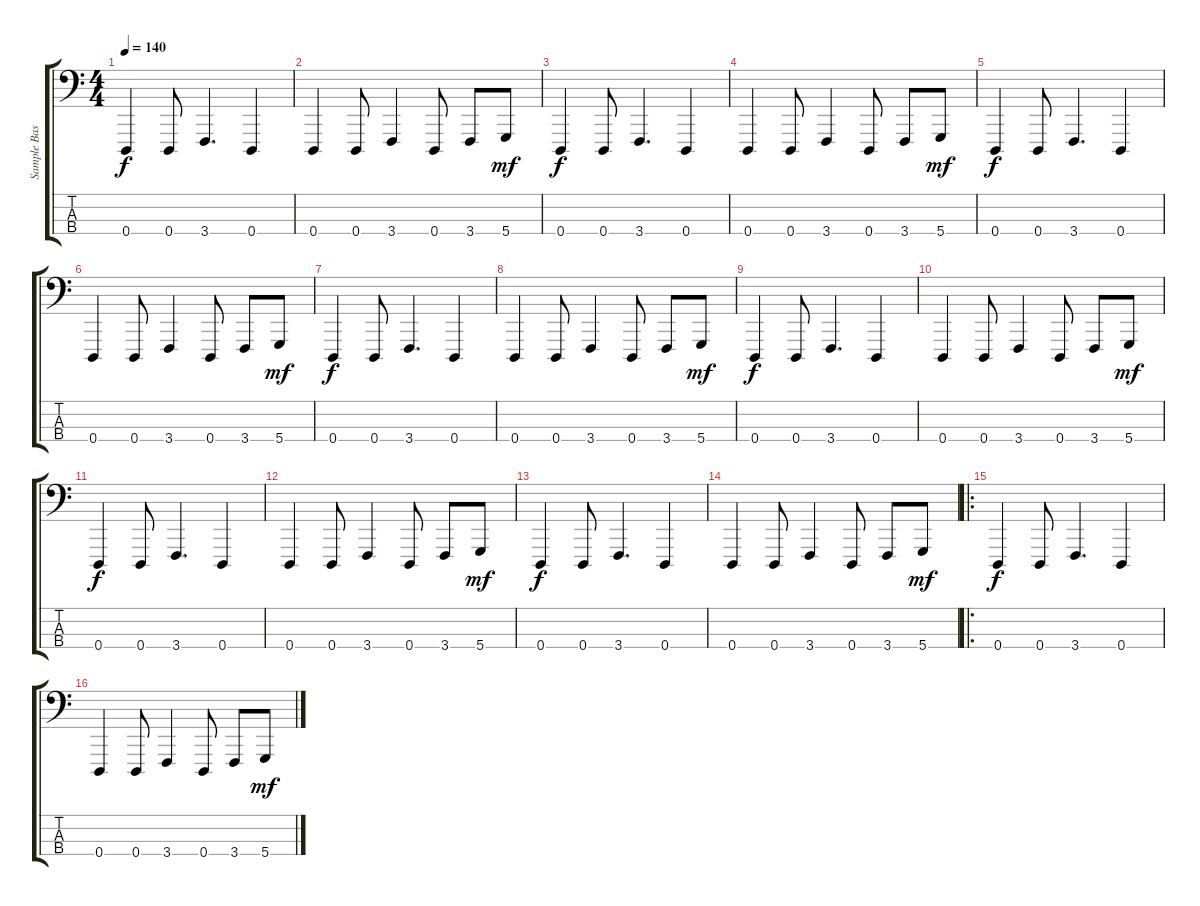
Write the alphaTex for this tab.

\track ("Sample Bassline" "Sample Bas") {instrument lead8bassandlead}
\staff {score tabs}
\tuning (G2 D2 A1 D1) {hide}
\ts (4 4)
\tempo 140
\clef f4
\ks c
0.4.4{dy f} 0.4.8 3.4.4{d} 0.4.4 |
0.4.4 0.4.8 3.4.4 0.4.8 3.4.8 5.4.8{dy mf} |
0.4.4{dy f} 0.4.8 3.4.4{d} 0.4.4 |
0.4.4 0.4.8 3.4.4 0.4.8 3.4.8 5.4.8{dy mf} |
0.4.4{dy f} 0.4.8 3.4.4{d} 0.4.4 |
0.4.4 0.4.8 3.4.4 0.4.8 3.4.8 5.4.8{dy mf} |
0.4.4{dy f} 0.4.8 3.4.4{d} 0.4.4 |
0.4.4 0.4.8 3.4.4 0.4.8 3.4.8 5.4.8{dy mf} |
0.4.4{dy f} 0.4.8 3.4.4{d} 0.4.4 |
0.4.4 0.4.8 3.4.4 0.4.8 3.4.8 5.4.8{dy mf} |
0.4.4{dy f} 0.4.8 3.4.4{d} 0.4.4 |
0.4.4 0.4.8 3.4.4 0.4.8 3.4.8 5.4.8{dy mf} |
0.4.4{dy f} 0.4.8 3.4.4{d} 0.4.4 |
0.4.4 0.4.8 3.4.4 0.4.8 3.4.8 5.4.8{dy mf} |
\ro
0.4.4{dy f} 0.4.8 3.4.4{d} 0.4.4 |
0.4.4 0.4.8 3.4.4 0.4.8 3.4.8 5.4.8{dy mf}
